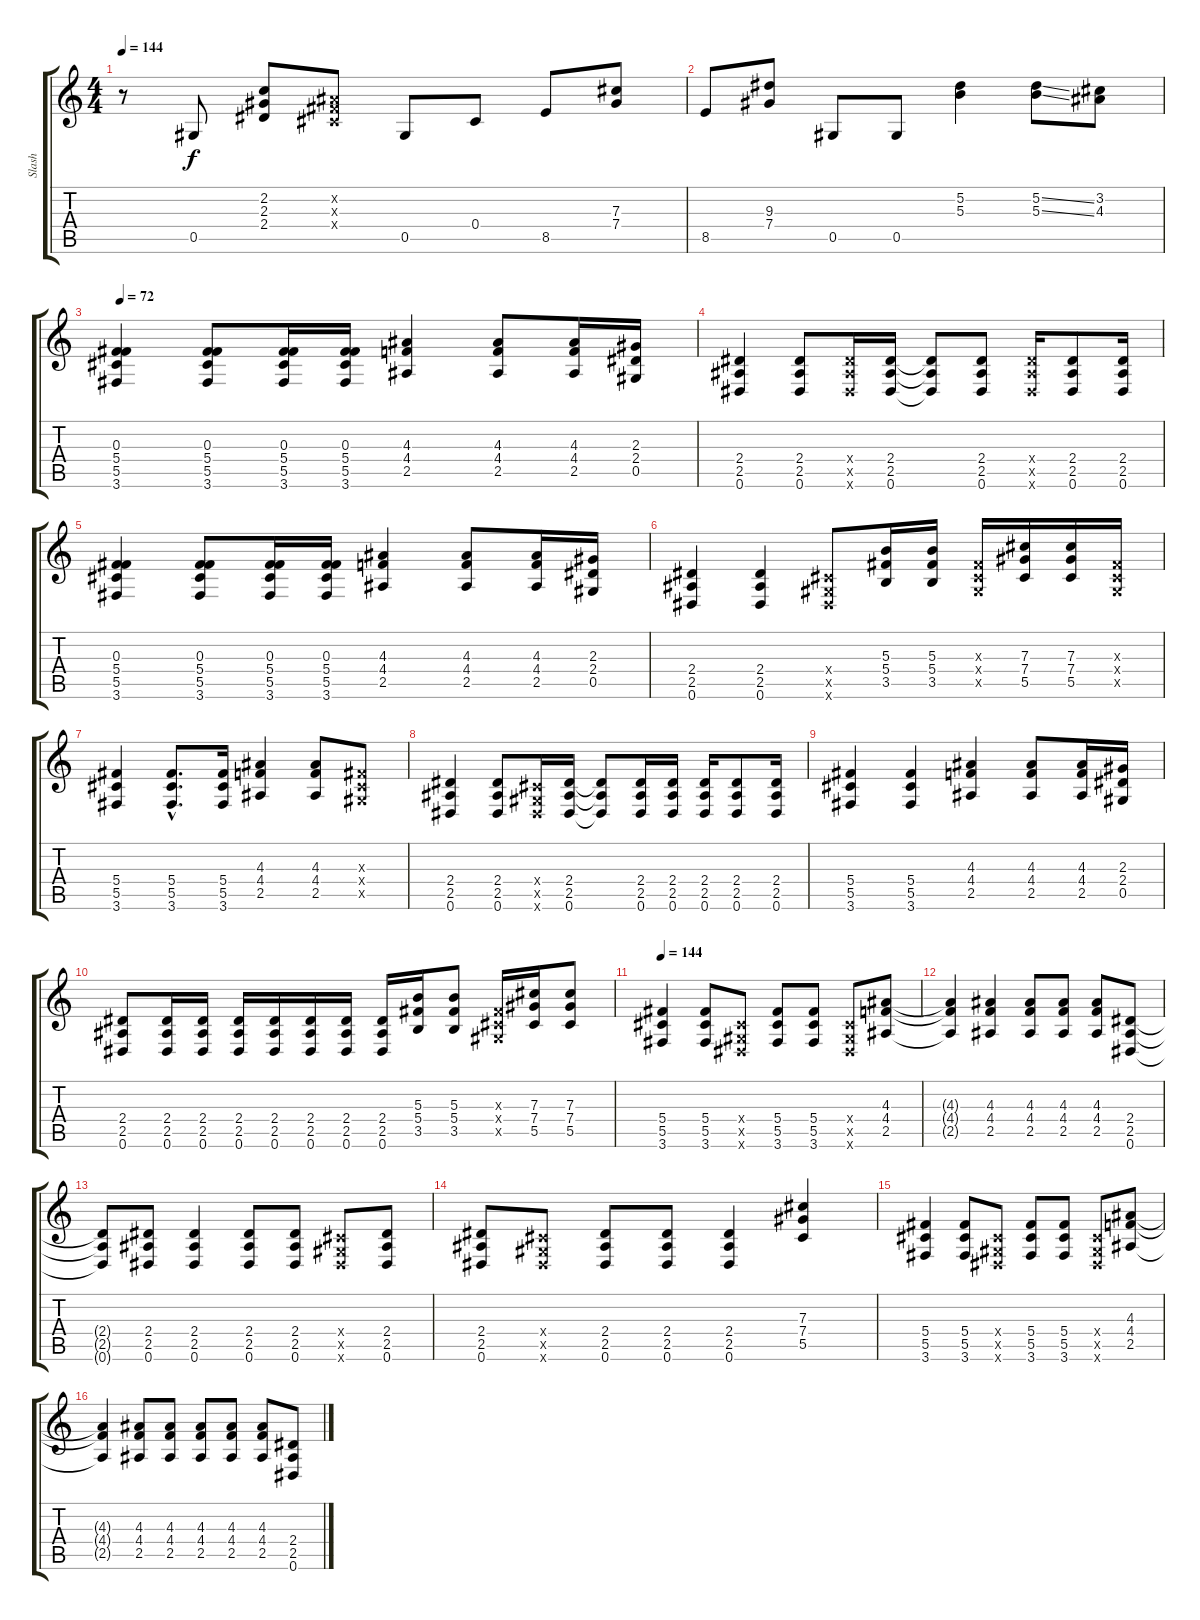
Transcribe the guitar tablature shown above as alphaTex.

\track ("Slash" "Slash") {instrument distortionguitar}
\staff {score tabs}
\tuning (Eb4 Bb3 Gb3 Db3 Ab2 Eb2) {hide}
\ts (4 4)
\tempo 144
\clef g2
\ks c
r.8{dy f} 0.5.8 (2.2 2.3 2.4).8 (0.2{x} 0.3{x} 0.4{x}).8 0.5.8 0.4.8 8.5.8 (7.3 7.4).8 |
8.5.8 (9.3 7.4).8 0.5.8 0.5.8 (5.2 5.3).4 (5.2{ss} 5.3{ss}).8 (3.2 4.3).8 |
\tempo 72
(0.3 5.4 5.5 3.6).4 (0.3 5.4 5.5 3.6).8 (0.3 5.4 5.5 3.6).16 (0.3 5.4 5.5 3.6).16 (4.3 4.4 2.5).4 (4.3 4.4 2.5).8 (4.3 4.4 2.5).16 (2.3 2.4 0.5).16 |
(2.4 2.5 0.6).4 (2.4 2.5 0.6).8 (2.4{x} 2.5{x} 0.6{x}).16 (2.4 2.5 0.6).16 (2.4{t} 2.5{t} 0.6{t}).8 (2.4 2.5 0.6).8 (2.4{x} 2.5{x} 0.6{x}).16 (2.4 2.5 0.6).8 (2.4 2.5 0.6).16 |
(0.3 5.4 5.5 3.6).4 (0.3 5.4 5.5 3.6).8 (0.3 5.4 5.5 3.6).16 (0.3 5.4 5.5 3.6).16 (4.3 4.4 2.5).4 (4.3 4.4 2.5).8 (4.3 4.4 2.5).16 (2.3 2.4 0.5).16 |
(2.4 2.5 0.6).4 (2.4 2.5 0.6).4 (0.4{x} 0.5{x} 0.6{x}).8 (5.3 5.4 3.5).16 (5.3 5.4 3.5).16 (0.3{x} 0.4{x} 0.5{x}).16 (7.3 7.4 5.5).16 (7.3 7.4 5.5).16 (0.3{x} 0.4{x} 0.5{x}).16 |
(5.4 5.5 3.6).4 (5.4{hac} 5.5{hac} 3.6{hac}).8{d} (5.4 5.5 3.6).16 (4.3 4.4 2.5).4 (4.3 4.4 2.5).8 (0.3{x} 0.4{x} 0.5{x}).8 |
(2.4 2.5 0.6).4 (2.4 2.5 0.6).8 (0.4{x} 0.5{x} 0.6{x}).16 (2.4 2.5 0.6).16 (2.4{t} 2.5{t} 0.6{t}).8 (2.4 2.5 0.6).16 (2.4 2.5 0.6).16 (2.4 2.5 0.6).16 (2.4 2.5 0.6).8 (2.4 2.5 0.6).16 |
(5.4 5.5 3.6).4 (5.4 5.5 3.6).4 (4.3 4.4 2.5).4 (4.3 4.4 2.5).8 (4.3 4.4 2.5).16 (2.3 2.4 0.5).16 |
(2.4 2.5 0.6).8 (2.4 2.5 0.6).16 (2.4 2.5 0.6).16 (2.4 2.5 0.6).16 (2.4 2.5 0.6).16 (2.4 2.5 0.6).16 (2.4 2.5 0.6).16 (2.4 2.5 0.6).16 (5.3 5.4 3.5).16 (5.3 5.4 3.5).8 (0.3{x} 0.4{x} 0.5{x}).16 (7.3 7.4 5.5).16 (7.3 7.4 5.5).8 |
\tempo 144
(5.4 5.5 3.6).4 (5.4 5.5 3.6).8 (0.4{x} 0.5{x} 0.6{x}).8 (5.4 5.5 3.6).8 (5.4 5.5 3.6).8 (0.4{x} 0.5{x} 0.6{x}).8 (4.3 4.4 2.5).8 |
(4.3{t} 4.4{t} 2.5{t}).4 (4.3 4.4 2.5).4 (4.3 4.4 2.5).8 (4.3 4.4 2.5).8 (4.3 4.4 2.5).8 (2.4 2.5 0.6).8 |
(2.4{t} 2.5{t} 0.6{t}).8 (2.4 2.5 0.6).8 (2.4 2.5 0.6).4 (2.4 2.5 0.6).8 (2.4 2.5 0.6).8 (0.4{x} 0.5{x} 0.6{x}).8 (2.4 2.5 0.6).8 |
(2.4 2.5 0.6).8 (0.4{x} 0.5{x} 0.6{x}).8 (2.4 2.5 0.6).8 (2.4 2.5 0.6).8 (2.4 2.5 0.6).4 (7.3 7.4 5.5).4 |
(5.4 5.5 3.6).4 (5.4 5.5 3.6).8 (0.4{x} 0.5{x} 0.6{x}).8 (5.4 5.5 3.6).8 (5.4 5.5 3.6).8 (0.4{x} 0.5{x} 0.6{x}).8 (4.3 4.4 2.5).8 |
(4.3{t} 4.4{t} 2.5{t}).4 (4.3 4.4 2.5).8 (4.3 4.4 2.5).8 (4.3 4.4 2.5).8 (4.3 4.4 2.5).8 (4.3 4.4 2.5).8 (2.4 2.5 0.6).8
